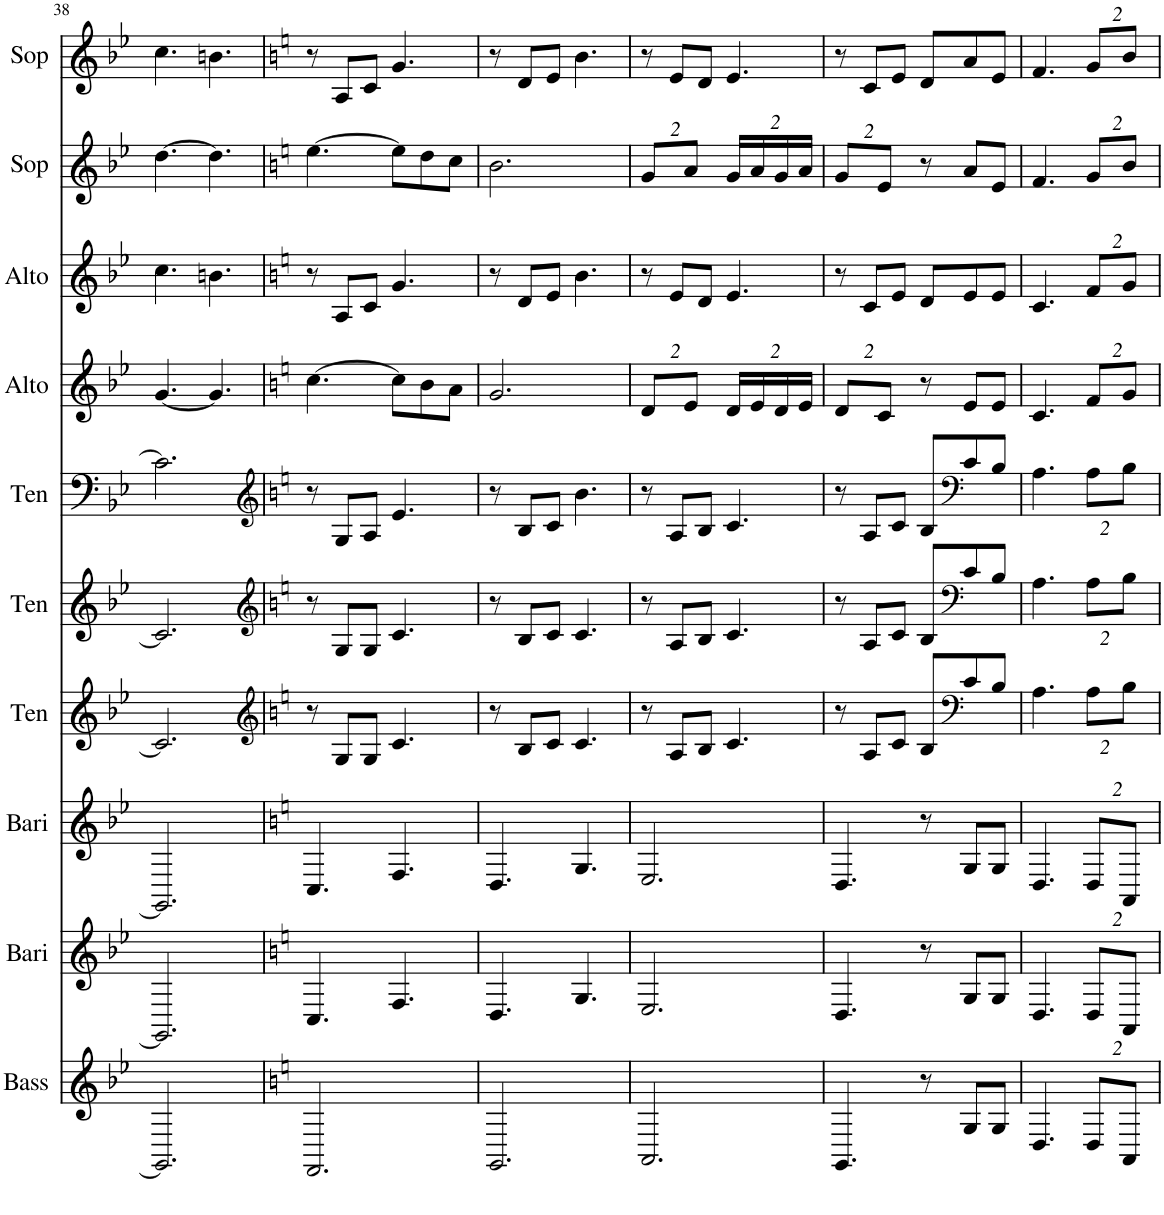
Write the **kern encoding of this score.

**kern	**kern	**kern	**kern	**kern	**kern	**kern	**kern	**kern	**kern
*part10	*part9	*part8	*part7	*part6	*part5	*part4	*part3	*part2	*part1
*staff10	*staff9	*staff8	*staff7	*staff6	*staff5	*staff4	*staff3	*staff2	*staff1
*I"Bass	*I"Baritone	*I"Baritone	*I"Tenor	*I"Tenor	*I"Tenor	*I"Alto	*I"Alto	*I"Soprano	*I"Soprano
*I'Bass	*I'Bari	*I'Bari	*I'Ten	*I'Ten	*I'Ten	*I'Alto	*I'Alto	*I'Sop	*I'Sop
!!LO:PB:g=z
*clefG2	*clefG2	*clefG2	*clefG2	*clefG2	*clefF4	*clefG2	*clefG2	*clefG2	*clefG2
*k[b-e-]	*k[b-e-]	*k[b-e-]	*k[b-e-]	*k[b-e-]	*k[b-e-]	*k[b-e-]	*k[b-e-]	*k[b-e-]	*k[b-e-]
*M6/8	*M6/8	*M6/8	*M6/8	*M6/8	*M6/8	*M6/8	*M6/8	*M6/8	*M6/8
=38	=38	=38	=38	=38	=38	=38	=38	=38	=38
2.GG/]	2.GG/]	2.GG/]	2.c/]	2.c/]	2.c\]	[4.g/	4.cc\	[4.dd\	4.cc\
.	.	.	.	.	.	4.g/]	4.bn\	4.dd\]	4.bn\
=39	=39	=39	=39	=39	=39	=39	=39	=39	=39
*	*	*	*clefG2	*clefG2	*clefG2	*	*	*	*
*k[]	*k[]	*k[]	*k[]	*k[]	*k[]	*k[]	*k[]	*k[]	*k[]
2.FF/	4.C/	4.C/	8r	8r	8r	[4.cc\	8r	[4.ee\	8r
.	.	.	8G/L	8G/L	8G/L	.	8A/L	.	8A/L
.	.	.	8G/J	8G/J	8A/J	.	8c/J	.	8c/J
.	4.F/	4.F/	4.c/	4.c/	4.e/	8cc\L]	4.g/	8ee\L]	4.g/
.	.	.	.	.	.	8b\	.	8dd\	.
.	.	.	.	.	.	8a\J	.	8cc\J	.
=40	=40	=40	=40	=40	=40	=40	=40	=40	=40
2.GG/	4.D/	4.D/	8r	8r	8r	2.g/	8r	2.b\	8r
.	.	.	8B/L	8B/L	8B/L	.	8d/L	.	8d/L
.	.	.	8c/J	8c/J	8c/J	.	8e/J	.	8e/J
.	4.G/	4.G/	4.c/	4.c/	4.b\	.	4.b\	.	4.b\
=41	=41	=41	=41	=41	=41	=41	=41	=41	=41
*	*	*	*	*	*	*Xbrackettup	*	*Xbrackettup	*
2.AA/	2.E/	2.E/	8r	8r	8r	16%3d/L	8r	16%3g/L	8r
.	.	.	8A/L	8A/L	8A/L	.	8e/L	.	8e/L
.	.	.	.	.	.	16%3e/J	.	16%3a/J	.
.	.	.	8B/J	8B/J	8B/J	.	8d/J	.	8d/J
.	.	.	4.c/	4.c/	4.c/	32%3d/LL	4.e/	32%3g/LL	4.e/
.	.	.	.	.	.	32%3e/	.	32%3a/	.
.	.	.	.	.	.	32%3d/	.	32%3g/	.
.	.	.	.	.	.	32%3e/JJ	.	32%3a/JJ	.
=42	=42	=42	=42	=42	=42	=42	=42	=42	=42
4.GG/	4.D/	4.D/	8r	8r	8r	16%3d/L	8r	16%3g/L	8r
.	.	.	8A/L	8A/L	8A/L	.	8c/L	.	8c/L
.	.	.	.	.	.	16%3c/J	.	16%3e/J	.
.	.	.	8c/J	8c/J	8c/J	.	8e/J	.	8e/J
8r	8r	8r	8B/L	8B/L	8B/L	8r	8d/L	8r	8d/L
*	*	*	*clefF4	*clefF4	*clefF4	*	*	*	*
8G/L	8G/L	8G/L	8c/	8c/	8c/	8e/L	8e/	8a/L	8a/
8G/J	8G/J	8G/J	8B/J	8B/J	8B/J	8e/J	8e/J	8e/J	8e/J
=43	=43	=43	=43	=43	=43	=43	=43	=43	=43
4.D/	4.D/	4.D/	4.A\	4.A\	4.A\	4.c/	4.c/	4.f/	4.f/
*Xbrackettup	*Xbrackettup	*Xbrackettup	*Xbrackettup	*Xbrackettup	*Xbrackettup	*	*Xbrackettup	*	*Xbrackettup
16%3D/L	16%3D/L	16%3D/L	16%3A\L	16%3A\L	16%3A\L	16%3f/L	16%3f/L	16%3g/L	16%3g/L
16%3AA/J	16%3AA/J	16%3AA/J	16%3B\J	16%3B\J	16%3B\J	16%3g/J	16%3g/J	16%3b/J	16%3b/J
=	=	=	=	=	=	=	=	=	=
*-	*-	*-	*-	*-	*-	*-	*-	*-	*-
